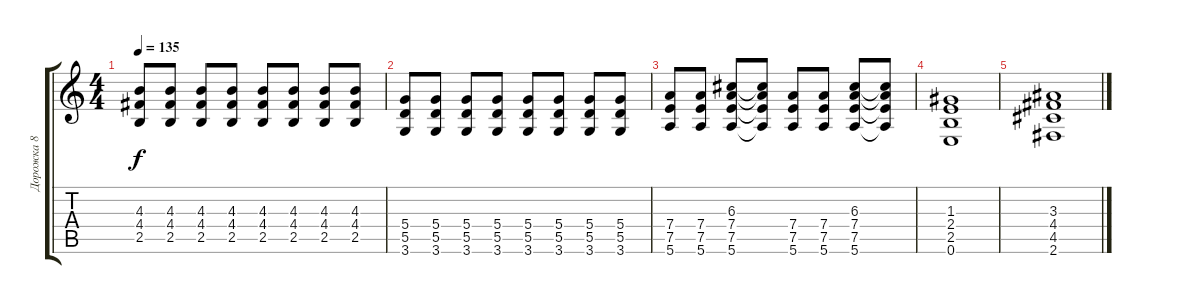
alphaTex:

\track ("Дорожка 8" "Дорожка 8") {instrument distortionguitar}
\staff {score tabs}
\tuning (E4 B3 G3 D3 A2 E2) {hide}
\ts (4 4)
\tempo 135
\clef g2
\ks c
(4.3 4.4 2.5).8{dy f} (4.3 4.4 2.5).8 (4.3 4.4 2.5).8 (4.3 4.4 2.5).8 (4.3 4.4 2.5).8 (4.3 4.4 2.5).8 (4.3 4.4 2.5).8 (4.3 4.4 2.5).8 |
(5.4 5.5 3.6).8 (5.4 5.5 3.6).8 (5.4 5.5 3.6).8 (5.4 5.5 3.6).8 (5.4 5.5 3.6).8 (5.4 5.5 3.6).8 (5.4 5.5 3.6).8 (5.4 5.5 3.6).8 |
(7.4 7.5 5.6).8 (7.4 7.5 5.6).8 (6.3 7.4 7.5 5.6).8 (6.3{t} 7.4{t} 7.5{t} 5.6{t}).8 (7.4 7.5 5.6).8 (7.4 7.5 5.6).8 (6.3 7.4 7.5 5.6).8 (6.3{t} 7.4{t} 7.5{t} 5.6{t}).8 |
(1.3 2.4 2.5 0.6).1 |
(3.3 4.4 4.5 2.6).1
